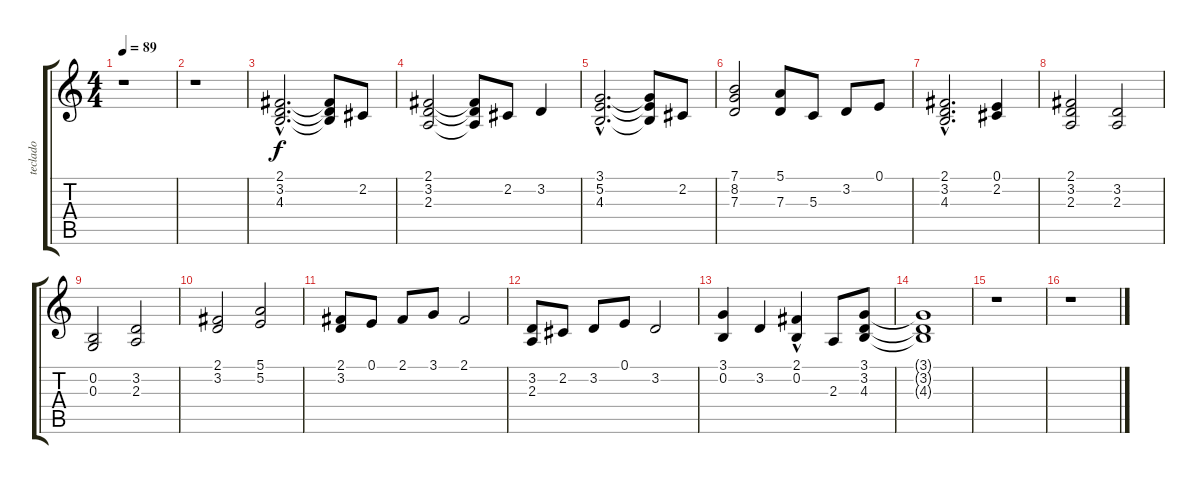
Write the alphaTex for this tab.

\track ("teclado" "teclado") {instrument drawbarorgan}
\staff {score tabs}
\tuning (E4 B3 G3 D3 A2 E2) {hide}
\ts (4 4)
\tempo 89
\clef g2
\ks c
r.1{dy f} |
r.1 |
(2.1{hac} 3.2{hac} 4.3{hac}).2{d} (2.1{t} 3.2{t} 4.3{t}).8 2.2.8 |
(2.1 3.2 2.3).2 (2.1{t} 3.2{t} 2.3{t}).8 2.2.8 3.2.4 |
(3.1{hac} 5.2{hac} 4.3{hac}).2{d} (3.1{t} 5.2{t} 4.3{t}).8 2.2.8 |
(7.1 8.2 7.3).2 (5.1 7.3).8 5.3.8 3.2.8 0.1.8 |
(2.1{hac} 3.2{hac} 4.3{hac}).2{d} (0.1 2.2).4 |
(2.1 3.2 2.3).2 (3.2 2.3).2 |
(0.2 0.3).2 (3.2 2.3).2 |
(2.1 3.2).2 (5.1 5.2).2 |
(2.1 3.2).8 0.1.8 2.1.8 3.1.8 2.1.2 |
(3.2 2.3).8 2.2.8 3.2.8 0.1.8 3.2.2 |
(3.1 0.2).4 3.2.4 (2.1{hac} 0.2).4 2.3.8 (3.1 3.2 4.3).8 |
(3.1{t} 3.2{t} 4.3{t}).1 |
r.1 |
r.1
